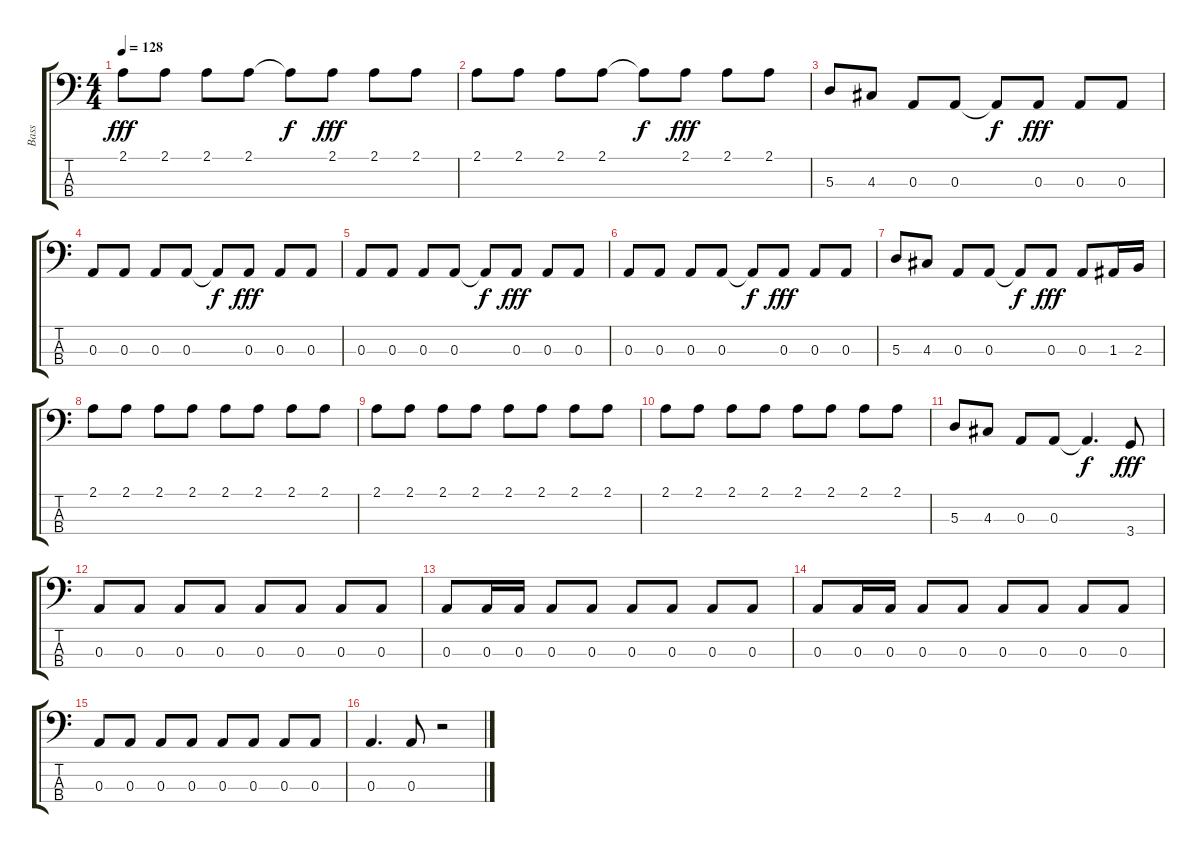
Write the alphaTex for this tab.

\track ("Bass" "Bass") {instrument electricbassfinger}
\staff {score tabs}
\tuning (G2 D2 A1 E1) {hide}
\ts (4 4)
\tempo 128
\clef f4
\ks c
2.1.8{dy fff} 2.1.8 2.1.8 2.1.8 2.1{t}.8{dy f} 2.1.8{dy fff} 2.1.8 2.1.8 |
2.1.8 2.1.8 2.1.8 2.1.8 2.1{t}.8{dy f} 2.1.8{dy fff} 2.1.8 2.1.8 |
5.3.8 4.3.8 0.3.8 0.3.8 0.3{t}.8{dy f} 0.3.8{dy fff} 0.3.8 0.3.8 |
0.3.8 0.3.8 0.3.8 0.3.8 0.3{t}.8{dy f} 0.3.8{dy fff} 0.3.8 0.3.8 |
0.3.8 0.3.8 0.3.8 0.3.8 0.3{t}.8{dy f} 0.3.8{dy fff} 0.3.8 0.3.8 |
0.3.8 0.3.8 0.3.8 0.3.8 0.3{t}.8{dy f} 0.3.8{dy fff} 0.3.8 0.3.8 |
5.3.8 4.3.8 0.3.8 0.3.8 0.3{t}.8{dy f} 0.3.8{dy fff} 0.3.8 1.3.16 2.3.16 |
2.1.8 2.1.8 2.1.8 2.1.8 2.1.8 2.1.8 2.1.8 2.1.8 |
2.1.8 2.1.8 2.1.8 2.1.8 2.1.8 2.1.8 2.1.8 2.1.8 |
2.1.8 2.1.8 2.1.8 2.1.8 2.1.8 2.1.8 2.1.8 2.1.8 |
5.3.8 4.3.8 0.3.8 0.3.8 0.3{t}.4{d dy f} 3.4.8{dy fff} |
0.3.8 0.3.8 0.3.8 0.3.8 0.3.8 0.3.8 0.3.8 0.3.8 |
0.3.8 0.3.16 0.3.16 0.3.8 0.3.8 0.3.8 0.3.8 0.3.8 0.3.8 |
0.3.8 0.3.16 0.3.16 0.3.8 0.3.8 0.3.8 0.3.8 0.3.8 0.3.8 |
0.3.8 0.3.8 0.3.8 0.3.8 0.3.8 0.3.8 0.3.8 0.3.8 |
0.3.4{d} 0.3.8 r.2
